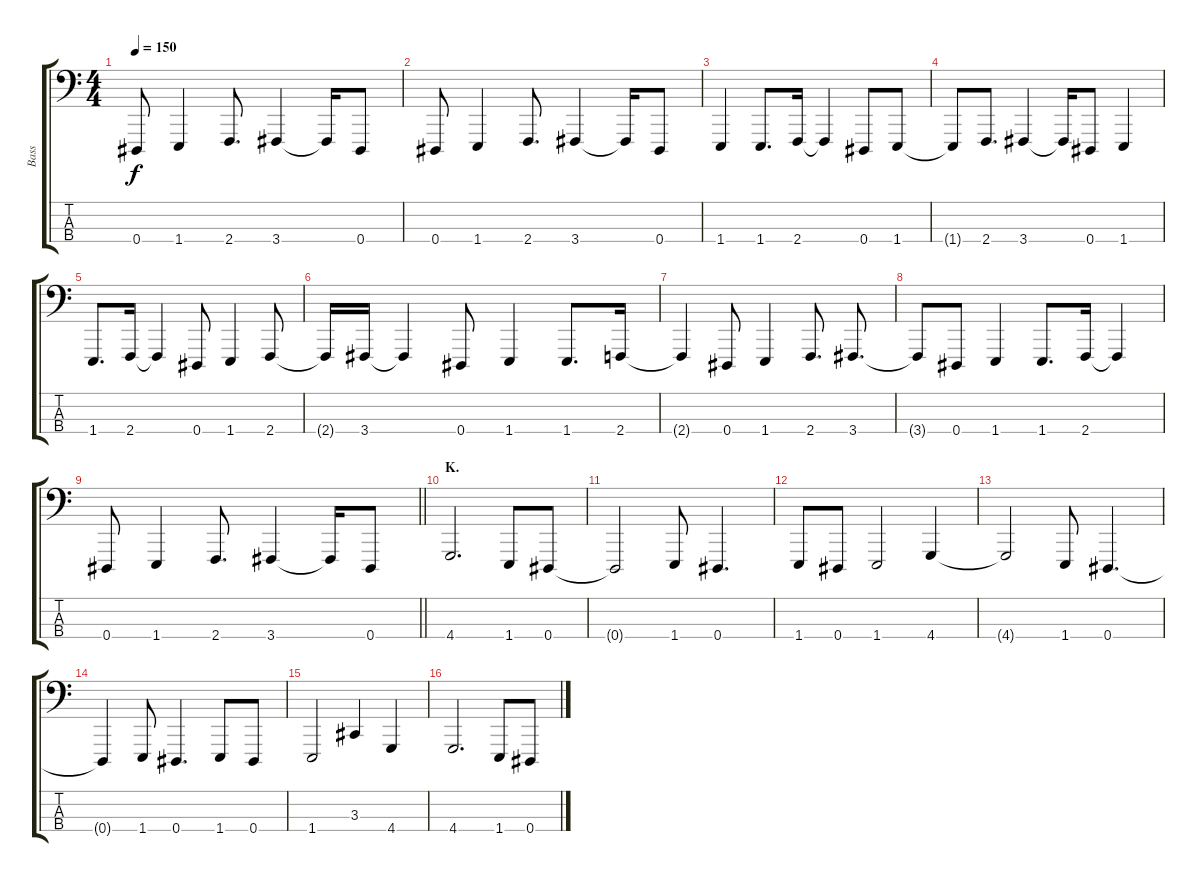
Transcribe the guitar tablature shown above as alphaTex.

\track ("Bass" "Bass") {instrument electricbasspick}
\staff {score tabs}
\tuning (Ab1 Eb1 Bb0 Eb0) {hide}
\ts (4 4)
\tempo 150
\clef f4
\ks c
0.4.8{dy f} 1.4.4 2.4.8{d} 3.4.4 3.4{t}.16 0.4.8 |
0.4.8 1.4.4 2.4.8{d} 3.4.4 3.4{t}.16 0.4.8 |
1.4.4 1.4.8{d} 2.4.16 2.4{t}.4 0.4.8 1.4.8 |
1.4{t}.8 2.4.8{d} 3.4.4 3.4{t}.16 0.4.8 1.4.4 |
1.4.8{d} 2.4.16 2.4{t}.4 0.4.8 1.4.4 2.4.8 |
2.4{t}.16 3.4.16 3.4{t}.4 0.4.8 1.4.4 1.4.8{d} 2.4.16 |
2.4{t}.4 0.4.8 1.4.4 2.4.8{d} 3.4.8{d} |
3.4{t}.8 0.4.8 1.4.4 1.4.8{d} 2.4.16 2.4{t}.4 |
\barLineRight lightlight
0.4.8 1.4.4 2.4.8{d} 3.4.4 3.4{t}.16 0.4.8 |
\section ("" "K.")
4.4.2{d} 1.4.8 0.4.8 |
0.4{t}.2 1.4.8 0.4.4{d} |
1.4.8 0.4.8 1.4.2 4.4.4 |
4.4{t}.2 1.4.8 0.4.4{d} |
0.4{t}.4 1.4.8 0.4.4{d} 1.4.8 0.4.8 |
1.4.2 3.3.4 4.4.4 |
4.4.2{d} 1.4.8 0.4.8
